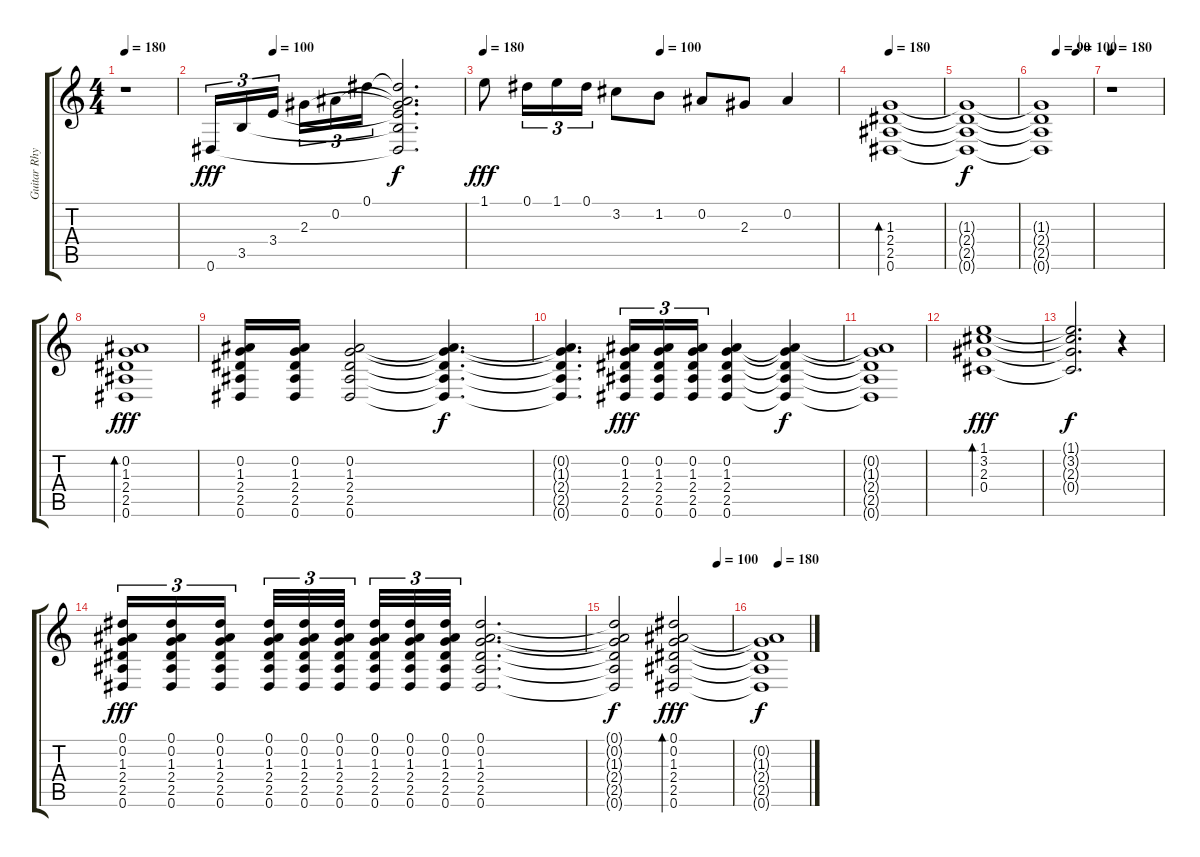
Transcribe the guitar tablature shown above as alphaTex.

\track ("Guitar Rhythm" "Guitar Rhy") {instrument acousticguitarnylon}
\staff {score tabs}
\tuning (Eb4 Bb3 Gb3 Db3 Ab2 Eb2) {hide}
\ts (4 4)
\tempo 180
\clef g2
\ks c
r.1{dy fff instrument acousticguitarnylon} |
\tempo (100 0.25)
0.6.16{tu (3 2) volume 15} 3.5.16{tu (3 2)} 3.4.16{tu (3 2) beam splitsecondary} 2.3.16{tu (3 2)} 0.2.16{tu (3 2)} 0.1.16{tu (3 2)} (0.1{t} 0.2{t} 2.3{t} 3.4{t} 3.5{t} 0.6{t}).2{d dy f volume 15} |
\tempo 180
\tempo (100 0.5)
1.1.8{dy fff volume 15} 0.1.16{tu (3 2)} 1.1.16{tu (3 2)} 0.1.16{tu (3 2)} 3.2.8 1.2.8 0.2.8{volume 11} 2.3.8 0.2.4 |
\tempo 180
(1.3 2.4 2.5 0.6).1{bd 480 volume 15} |
(1.3{t} 2.4{t} 2.5{t} 0.6{t}).1{dy f} |
\tempo (90 0.3125)
\tempo (100 0.6875)
(1.3{t} 2.4{t} 2.5{t} 0.6{t}).1 |
\tempo 180
r.1 |
(0.2 1.3 2.4 2.5 0.6).1{bd 480 dy fff} |
(0.2 1.3 2.4 2.5 0.6).16 (0.2 1.3 2.4 2.5 0.6).16 (0.2 1.3 2.4 2.5 0.6).2 (0.2{t} 1.3{t} 2.4{t} 2.5{t} 0.6{t}).4{d dy f} |
(0.2{t} 1.3{t} 2.4{t} 2.5{t} 0.6{t}).4{d} (0.2 1.3 2.4 2.5 0.6).16{tu (3 2) dy fff} (0.2 1.3 2.4 2.5 0.6).16{tu (3 2)} (0.2 1.3 2.4 2.5 0.6).16{tu (3 2)} (0.2 1.3 2.4 2.5 0.6).4 (0.2{t} 1.3{t} 2.4{t} 2.5{t} 0.6{t}).4{dy f} |
(0.2{t} 1.3{t} 2.4{t} 2.5{t} 0.6{t}).1 |
(1.1 3.2 2.3 0.4).1{bd 480 dy fff} |
(1.1{t} 3.2{t} 2.3{t} 0.4{t}).2{d dy f} r.4 |
(0.1 0.2 1.3 2.4 2.5 0.6).16{tu (3 2) dy fff} (0.1 0.2 1.3 2.4 2.5 0.6).16{tu (3 2)} (0.1 0.2 1.3 2.4 2.5 0.6).16{tu (3 2) beam splitsecondary} (0.1 0.2 1.3 2.4 2.5 0.6).32{tu (3 2)} (0.1 0.2 1.3 2.4 2.5 0.6).32{tu (3 2)} (0.1 0.2 1.3 2.4 2.5 0.6).32{tu (3 2) beam splitsecondary} (0.1 0.2 1.3 2.4 2.5 0.6).32{tu (3 2)} (0.1 0.2 1.3 2.4 2.5 0.6).32{tu (3 2)} (0.1 0.2 1.3 2.4 2.5 0.6).32{tu (3 2)} (0.1 0.2 1.3 2.4 2.5 0.6).2{d} |
\tempo (100 0.875)
(0.1{t} 0.2{t} 1.3{t} 2.4{t} 2.5{t} 0.6{t}).2{dy f} (0.1 0.2 1.3 2.4 2.5 0.6).2{bd 480 dy fff} |
\tempo (180 0.25)
(0.2{t} 1.3{t} 2.4{t} 2.5{t} 0.6{t}).1{dy f}
